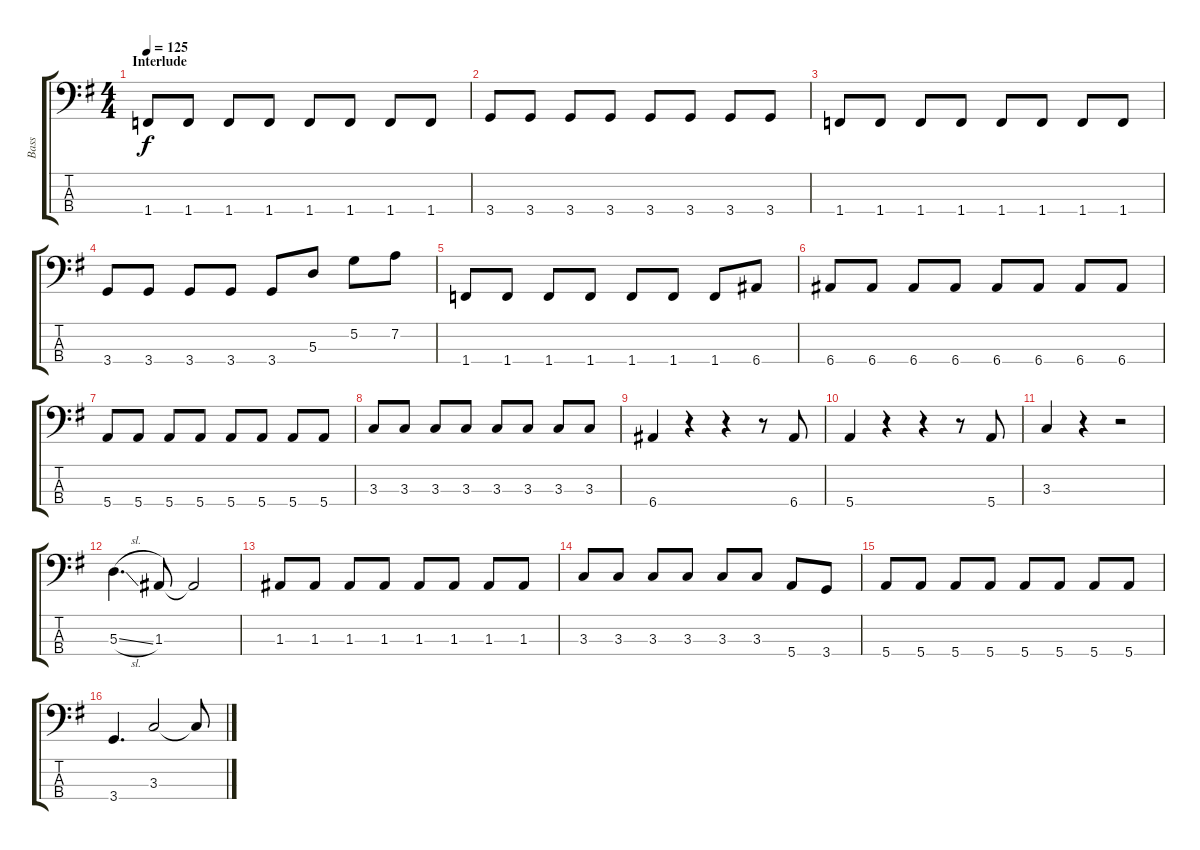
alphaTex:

\track ("Bass" "Bass") {instrument electricbassfinger}
\staff {score tabs}
\tuning (G2 D2 A1 E1) {hide}
\ts (4 4)
\section ("" "Interlude")
\tempo 125
\clef f4
\ks eminor
1.4.8{dy f} 1.4.8 1.4.8 1.4.8 1.4.8 1.4.8 1.4.8 1.4.8 |
3.4.8 3.4.8 3.4.8 3.4.8 3.4.8 3.4.8 3.4.8 3.4.8 |
1.4.8 1.4.8 1.4.8 1.4.8 1.4.8 1.4.8 1.4.8 1.4.8 |
3.4.8 3.4.8 3.4.8 3.4.8 3.4.8 5.3.8 5.2.8 7.2.8 |
1.4.8 1.4.8 1.4.8 1.4.8 1.4.8 1.4.8 1.4.8 6.4.8 |
6.4.8 6.4.8 6.4.8 6.4.8 6.4.8 6.4.8 6.4.8 6.4.8 |
5.4.8 5.4.8 5.4.8 5.4.8 5.4.8 5.4.8 5.4.8 5.4.8 |
3.3.8 3.3.8 3.3.8 3.3.8 3.3.8 3.3.8 3.3.8 3.3.8 |
6.4.4 r.4 r.4 r.8 6.4.8 |
5.4.4 r.4 r.4 r.8 5.4.8 |
3.3.4 r.4 r.2 |
5.3{sl}.4{d} 1.3.8 1.3{t}.2 |
1.3.8 1.3.8 1.3.8 1.3.8 1.3.8 1.3.8 1.3.8 1.3.8 |
3.3.8 3.3.8 3.3.8 3.3.8 3.3.8 3.3.8 5.4.8 3.4.8 |
5.4.8 5.4.8 5.4.8 5.4.8 5.4.8 5.4.8 5.4.8 5.4.8 |
3.4.4{d} 3.3.2 3.3{t}.8
